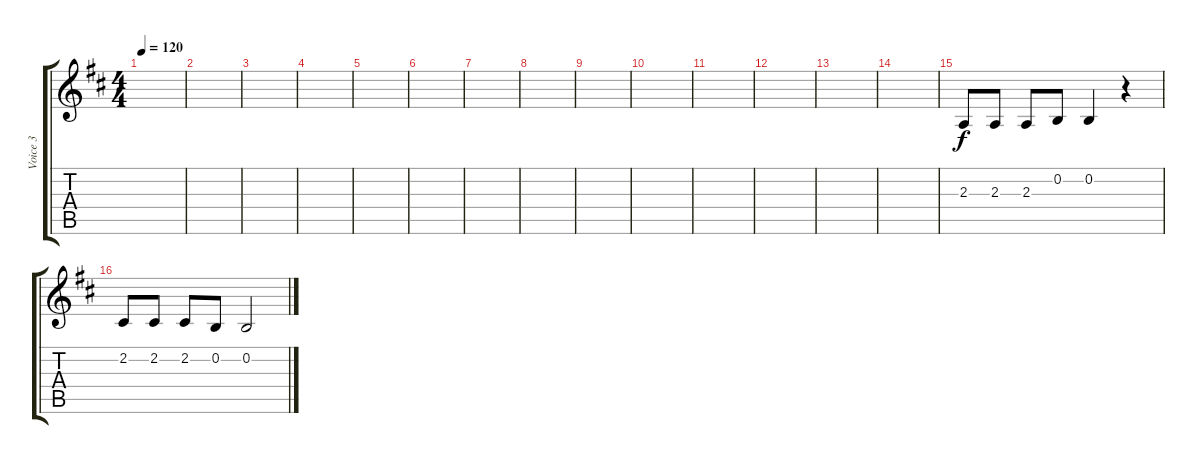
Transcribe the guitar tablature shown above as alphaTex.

\track ("Voice 3" "Voice 3") {instrument choiraahs}
\staff {score tabs}
\tuning (E4 B3 G3 D3 A2 E2) {hide}
\ts (4 4)
\tempo 120
\clef g2
\ks d
|
|
|
|
|
|
|
|
|
|
|
|
|
|
2.3.8 2.3.8 2.3.8 0.2.8 0.2.4 r.4 |
2.2.8 2.2.8 2.2.8 0.2.8 0.2.2
